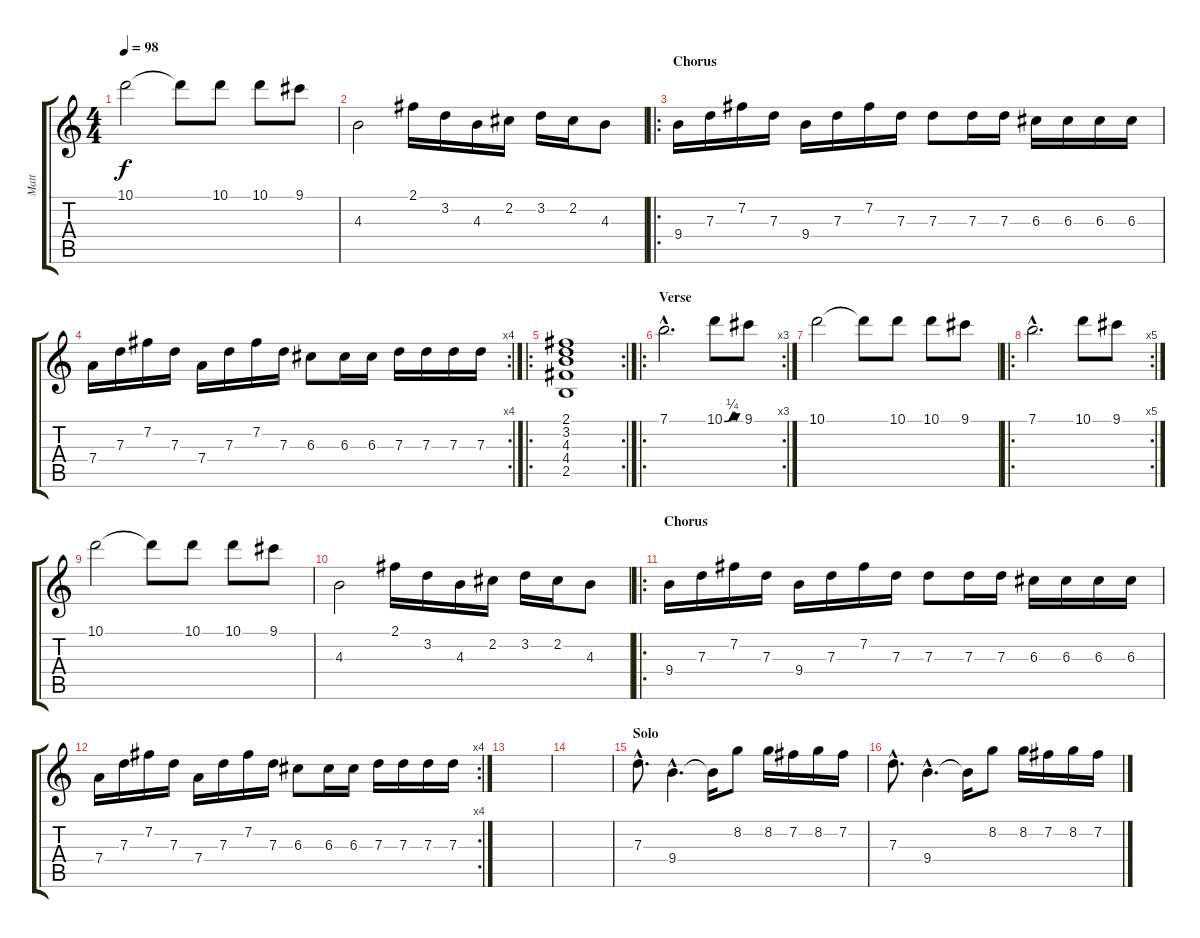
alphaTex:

\track ("Matt" "Matt") {instrument overdrivenguitar}
\staff {score tabs}
\tuning (E4 B3 G3 D3 A2 E2) {hide}
\ts (4 4)
\tempo 98
\clef g2
\ks c
10.1.2{dy f} 10.1{t}.8 10.1.8 10.1.8 9.1.8 |
4.3.2 2.1.16 3.2.16 4.3.16 2.2.16 3.2.16 2.2.16 4.3.8 |
\ro
\section ("" "Chorus")
9.4.16 7.3.16 7.2.16 7.3.16 9.4.16 7.3.16 7.2.16 7.3.16 7.3.8 7.3.16 7.3.16 6.3.16 6.3.16 6.3.16 6.3.16 |
\rc 4
7.4.16 7.3.16 7.2.16 7.3.16 7.4.16 7.3.16 7.2.16 7.3.16 6.3.8 6.3.16 6.3.16 7.3.16 7.3.16 7.3.16 7.3.16 |
\ro
\rc 2
(2.1 3.2 4.3 4.4 2.5).1 |
\ro
\rc 3
\section ("" "Verse")
7.1{hac}.2{d} 10.1{be (custom 0 0 30 1 45 0 60 0)}.8 9.1.8 |
10.1.2 10.1{t}.8 10.1.8 10.1.8 9.1.8 |
\ro
\rc 5
7.1{hac}.2{d} 10.1.8 9.1.8 |
10.1.2 10.1{t}.8 10.1.8 10.1.8 9.1.8 |
4.3.2 2.1.16 3.2.16 4.3.16 2.2.16 3.2.16 2.2.16 4.3.8 |
\ro
\section ("" "Chorus")
9.4.16 7.3.16 7.2.16 7.3.16 9.4.16 7.3.16 7.2.16 7.3.16 7.3.8 7.3.16 7.3.16 6.3.16 6.3.16 6.3.16 6.3.16 |
\rc 4
7.4.16 7.3.16 7.2.16 7.3.16 7.4.16 7.3.16 7.2.16 7.3.16 6.3.8 6.3.16 6.3.16 7.3.16 7.3.16 7.3.16 7.3.16 |
|
|
\section ("" "Solo")
7.3{hac}.8{d} 9.4{hac}.4{d} 9.4{t}.16 8.2.8 8.2.16 7.2.16 8.2.16 7.2.16 |
7.3{hac}.8{d} 9.4{hac}.4{d} 9.4{t}.16 8.2.8 8.2.16 7.2.16 8.2.16 7.2.16
